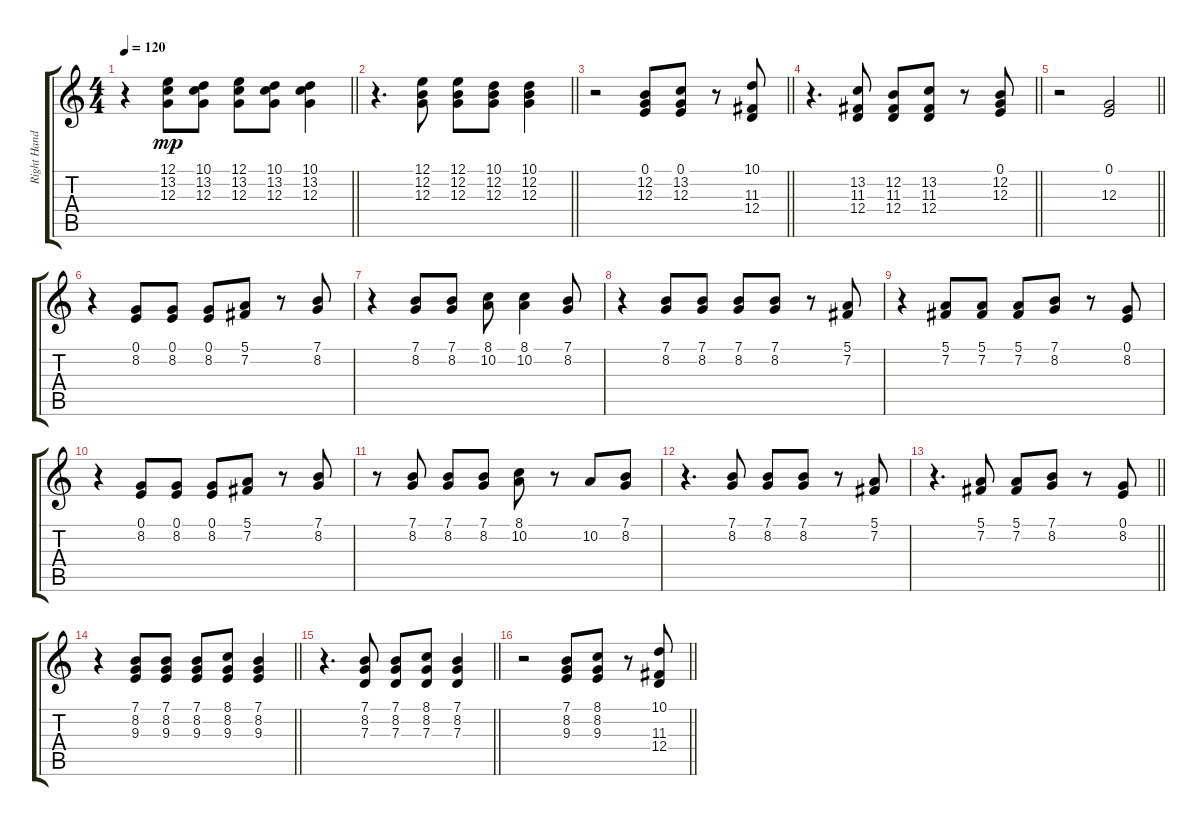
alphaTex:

\track ("Right Hand" "Right Hand") {instrument acousticgrandpiano}
\staff {score tabs}
\tuning (E4 B3 G3 D3 A2 E2) {hide}
\ts (4 4)
\tempo 120
\clef g2
\barLineRight lightlight
\ks c
r.4{dy mp} (12.1 13.2 12.3).8 (10.1 13.2 12.3).8 (12.1 13.2 12.3).8 (10.1 13.2 12.3).8 (10.1 13.2 12.3).4 |
\barLineRight lightlight
r.4{d} (12.1 12.2 12.3).8 (12.1 12.2 12.3).8 (10.1 12.2 12.3).8 (10.1 12.2 12.3).4 |
\barLineRight lightlight
r.2 (0.1 12.2 12.3).8 (0.1 13.2 12.3).8 r.8 (10.1 11.3 12.4).8 |
\barLineRight lightlight
r.4{d} (13.2 11.3 12.4).8 (12.2 11.3 12.4).8 (13.2 11.3 12.4).8 r.8 (0.1 12.2 12.3).8 |
\barLineRight lightlight
r.2 (0.1 12.3).2 |
\section ("" "")
r.4 (0.1 8.2).8 (0.1 8.2).8 (0.1 8.2).8 (5.1 7.2).8 r.8 (7.1 8.2).8 |
r.4 (7.1 8.2).8 (7.1 8.2).8 (8.1 10.2).8 (8.1 10.2).4 (7.1 8.2).8 |
r.4 (7.1 8.2).8 (7.1 8.2).8 (7.1 8.2).8 (7.1 8.2).8 r.8 (5.1 7.2).8 |
r.4 (5.1 7.2).8 (5.1 7.2).8 (5.1 7.2).8 (7.1 8.2).8 r.8 (0.1 8.2).8 |
r.4 (0.1 8.2).8 (0.1 8.2).8 (0.1 8.2).8 (5.1 7.2).8 r.8 (7.1 8.2).8 |
r.8 (7.1 8.2).8 (7.1 8.2).8 (7.1 8.2).8 (8.1 10.2).8 r.8 10.2.8 (7.1 8.2).8 |
r.4{d} (7.1 8.2).8 (7.1 8.2).8 (7.1 8.2).8 r.8 (5.1 7.2).8 |
\barLineRight lightlight
r.4{d} (5.1 7.2).8 (5.1 7.2).8 (7.1 8.2).8 r.8 (0.1 8.2).8 |
\section ("" "")
\barLineRight lightlight
r.4 (7.1 8.2 9.3).8 (7.1 8.2 9.3).8 (7.1 8.2 9.3).8 (8.1 8.2 9.3).8 (7.1 8.2 9.3).4 |
\barLineRight lightlight
r.4{d} (7.1 8.2 7.3).8 (7.1 8.2 7.3).8 (8.1 8.2 7.3).8 (7.1 8.2 7.3).4 |
\barLineRight lightlight
r.2 (7.1 8.2 9.3).8 (8.1 8.2 9.3).8 r.8 (10.1 11.3 12.4).8
